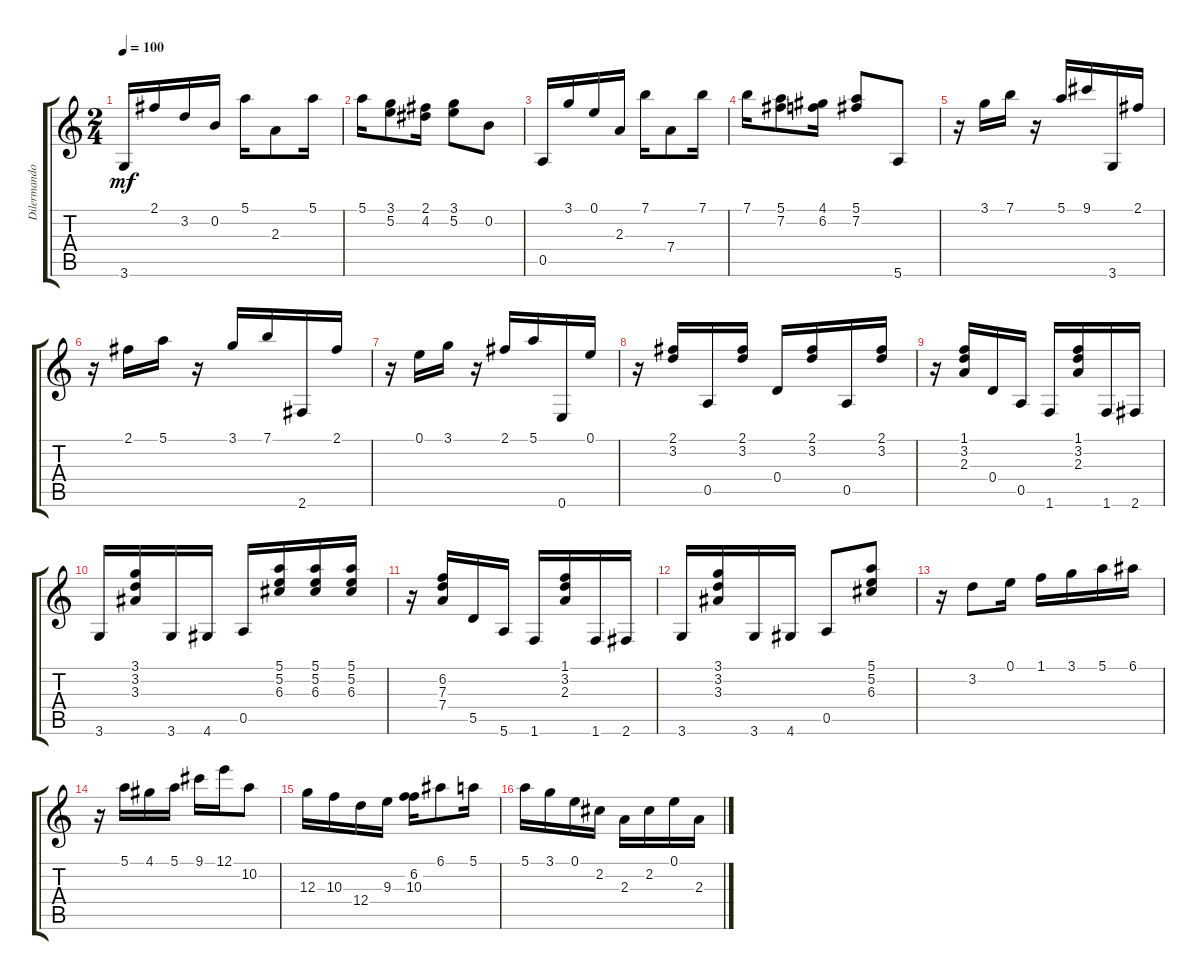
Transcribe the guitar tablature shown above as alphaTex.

\track ("Dilermando Reis" "Dilermando") {instrument acousticguitarnylon}
\staff {score tabs}
\tuning (E4 B3 G3 D3 A2 E2) {hide}
\ts (2 4)
\tempo 100
\clef g2
\ks c
3.6.16{dy mf} 2.1.16 3.2.16 0.2.16 5.1.16 2.3.8 5.1.16 |
5.1.16 (3.1 5.2).8 (2.1 4.2).16 (3.1 5.2).8 0.2.8 |
0.5.16 3.1.16 0.1.16 2.3.16 7.1.16 7.4.8 7.1.16 |
7.1.16 (5.1 7.2).8 (4.1 6.2).16 (5.1 7.2).8 5.6.8 |
r.16 3.1.16 7.1.16 r.16 5.1.16 9.1.16 3.6.16 2.1.16 |
r.16 2.1.16 5.1.16 r.16 3.1.16 7.1.16 2.6.16 2.1.16 |
r.16 0.1.16 3.1.16 r.16 2.1.16 5.1.16 0.6.16 0.1.16 |
r.16 (2.1 3.2).16 0.5.16 (2.1 3.2).16 0.4.16 (2.1 3.2).16 0.5.16 (2.1 3.2).16 |
r.16 (1.1 3.2 2.3).16 0.4.16 0.5.16 1.6.16 (1.1 3.2 2.3).16 1.6.16 2.6.16 |
3.6.16 (3.1 3.2 3.3).16 3.6.16 4.6.16 0.5.16 (5.1 5.2 6.3).16 (5.1 5.2 6.3).16 (5.1 5.2 6.3).16 |
r.16 (6.2 7.3 7.4).16 5.5.16 5.6.16 1.6.16 (1.1 3.2 2.3).16 1.6.16 2.6.16 |
3.6.16 (3.1 3.2 3.3).16 3.6.16 4.6.16 0.5.8 (5.1 5.2 6.3).8 |
r.16 3.2.8 0.1.16 1.1.16 3.1.16 5.1.16 6.1.16 |
r.16 5.1.16 4.1.16 5.1.16 9.1.16 12.1.16 10.2.8 |
12.3.16 10.3.16 12.4.16 9.3.16 (6.2 10.3).16 6.1.8 5.1.16 |
5.1.16 3.1.16 0.1.16 2.2.16 2.3.16 2.2.16 0.1.16 2.3.16
